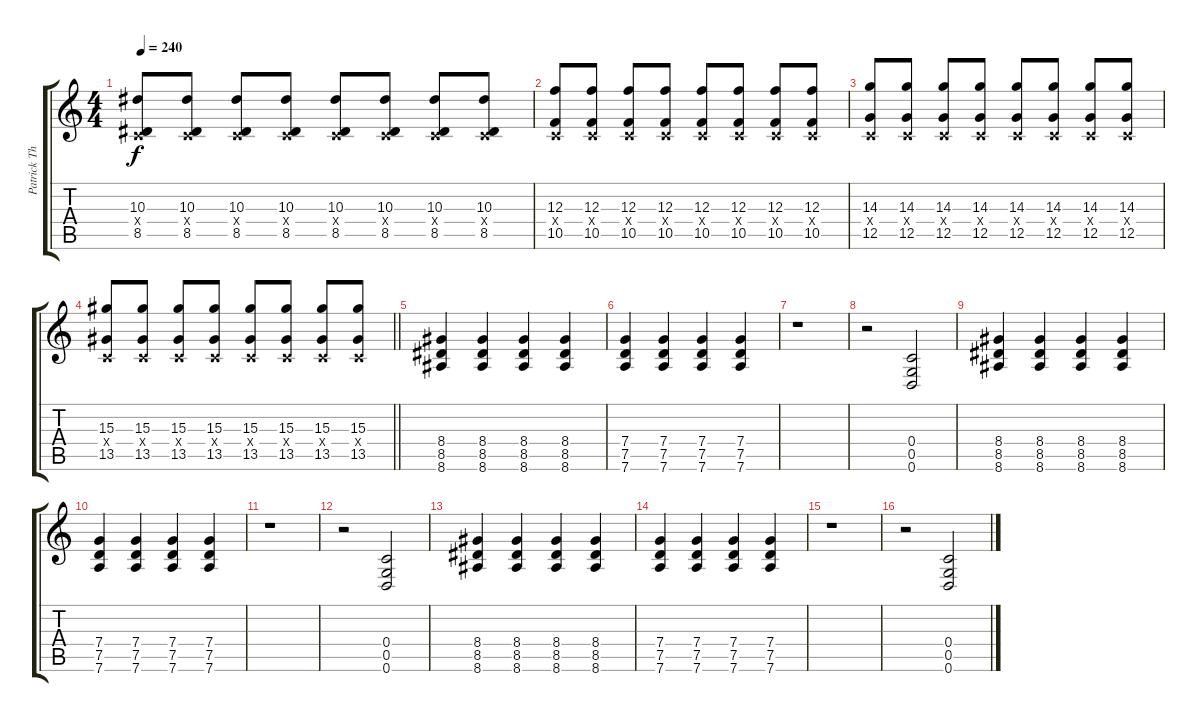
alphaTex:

\track ("Patrick Thompson - Lead Guitar" "Patrick Th") {instrument overdrivenguitar}
\staff {score tabs}
\tuning (D4 A3 F3 C3 G2 D2) {hide}
\ts (4 4)
\tempo 240
\clef g2
\ks c
(10.3 0.4{x} 8.5).8{dy f} (10.3 0.4{x} 8.5).8 (10.3 0.4{x} 8.5).8 (10.3 0.4{x} 8.5).8 (10.3 0.4{x} 8.5).8 (10.3 0.4{x} 8.5).8 (10.3 0.4{x} 8.5).8 (10.3 0.4{x} 8.5).8 |
(12.3 0.4{x} 10.5).8 (12.3 0.4{x} 10.5).8 (12.3 0.4{x} 10.5).8 (12.3 0.4{x} 10.5).8 (12.3 0.4{x} 10.5).8 (12.3 0.4{x} 10.5).8 (12.3 0.4{x} 10.5).8 (12.3 0.4{x} 10.5).8 |
(14.3 0.4{x} 12.5).8 (14.3 0.4{x} 12.5).8 (14.3 0.4{x} 12.5).8 (14.3 0.4{x} 12.5).8 (14.3 0.4{x} 12.5).8 (14.3 0.4{x} 12.5).8 (14.3 0.4{x} 12.5).8 (14.3 0.4{x} 12.5).8 |
\barLineRight lightlight
(15.3 0.4{x} 13.5).8 (15.3 0.4{x} 13.5).8 (15.3 0.4{x} 13.5).8 (15.3 0.4{x} 13.5).8 (15.3 0.4{x} 13.5).8 (15.3 0.4{x} 13.5).8 (15.3 0.4{x} 13.5).8 (15.3 0.4{x} 13.5).8 |
(8.4 8.5 8.6).4 (8.4 8.5 8.6).4 (8.4 8.5 8.6).4 (8.4 8.5 8.6).4 |
(7.4 7.5 7.6).4 (7.4 7.5 7.6).4 (7.4 7.5 7.6).4 (7.4 7.5 7.6).4 |
r.1 |
r.2 (0.4 0.5 0.6).2 |
(8.4 8.5 8.6).4 (8.4 8.5 8.6).4 (8.4 8.5 8.6).4 (8.4 8.5 8.6).4 |
(7.4 7.5 7.6).4 (7.4 7.5 7.6).4 (7.4 7.5 7.6).4 (7.4 7.5 7.6).4 |
r.1 |
r.2 (0.4 0.5 0.6).2 |
(8.4 8.5 8.6).4 (8.4 8.5 8.6).4 (8.4 8.5 8.6).4 (8.4 8.5 8.6).4 |
(7.4 7.5 7.6).4 (7.4 7.5 7.6).4 (7.4 7.5 7.6).4 (7.4 7.5 7.6).4 |
r.1 |
r.2 (0.4 0.5 0.6).2
